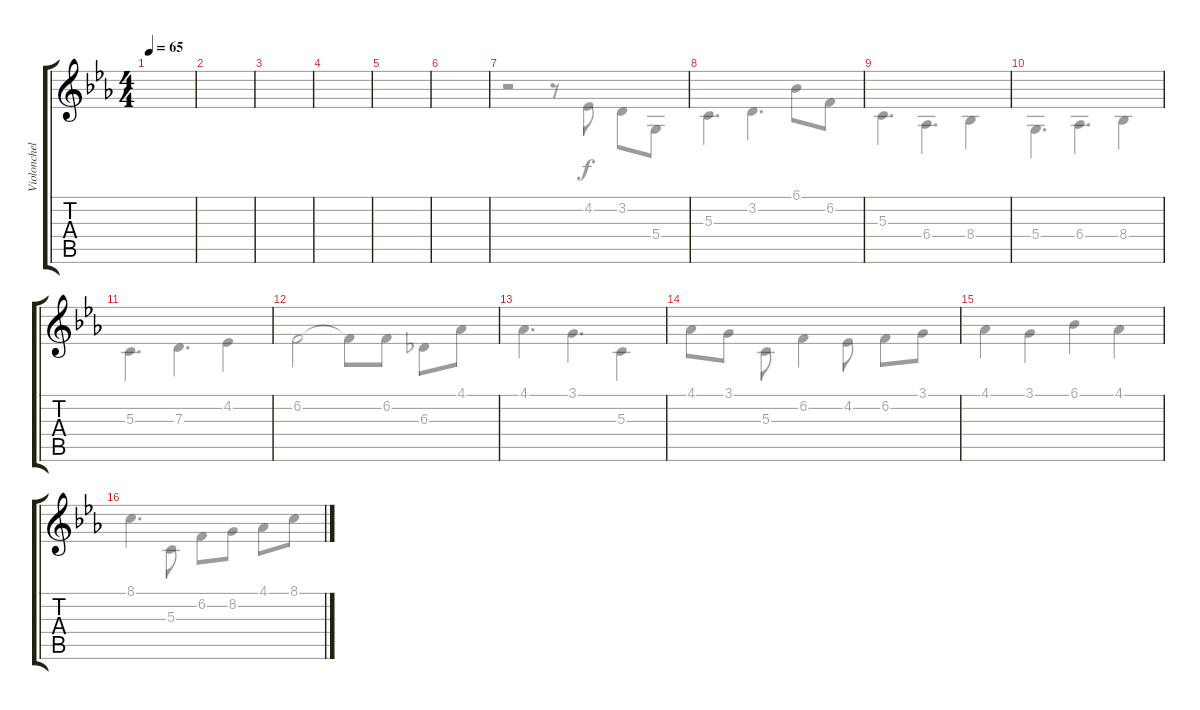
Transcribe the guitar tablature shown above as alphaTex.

\track ("Violonchello" "Violonchel") {instrument cello}
\staff {score tabs}
\tuning (E4 B3 G3 D3 A2 E2) {hide}
\voice
\ts (4 4)
\tempo 65
\clef g2
\ks cminor
|
|
|
|
|
|
|
|
|
|
|
|
|
|
|
\voice
\clef g2
\ks cminor
|
|
|
|
|
|
r.2 r.8 4.2.8 3.2.8 5.4.8 |
5.3.4{d} 3.2.4{d} 6.1.8 6.2.8 |
5.3.4{d} 6.4.4{d} 8.4.4 |
5.4.4{d} 6.4.4{d} 8.4.4 |
5.3.4{d} 7.3.4{d} 4.2.4 |
6.2.2 6.2{t}.8 6.2.8 6.3.8 4.1.8 |
4.1.4{d} 3.1.4{d} 5.3.4 |
4.1.8 3.1.8 5.3.8 6.2.4 4.2.8 6.2.8 3.1.8 |
4.1.4 3.1.4 6.1.4 4.1.4 |
8.1.4{d} 5.3.8 6.2.8 8.2.8 4.1.8 8.1.8
